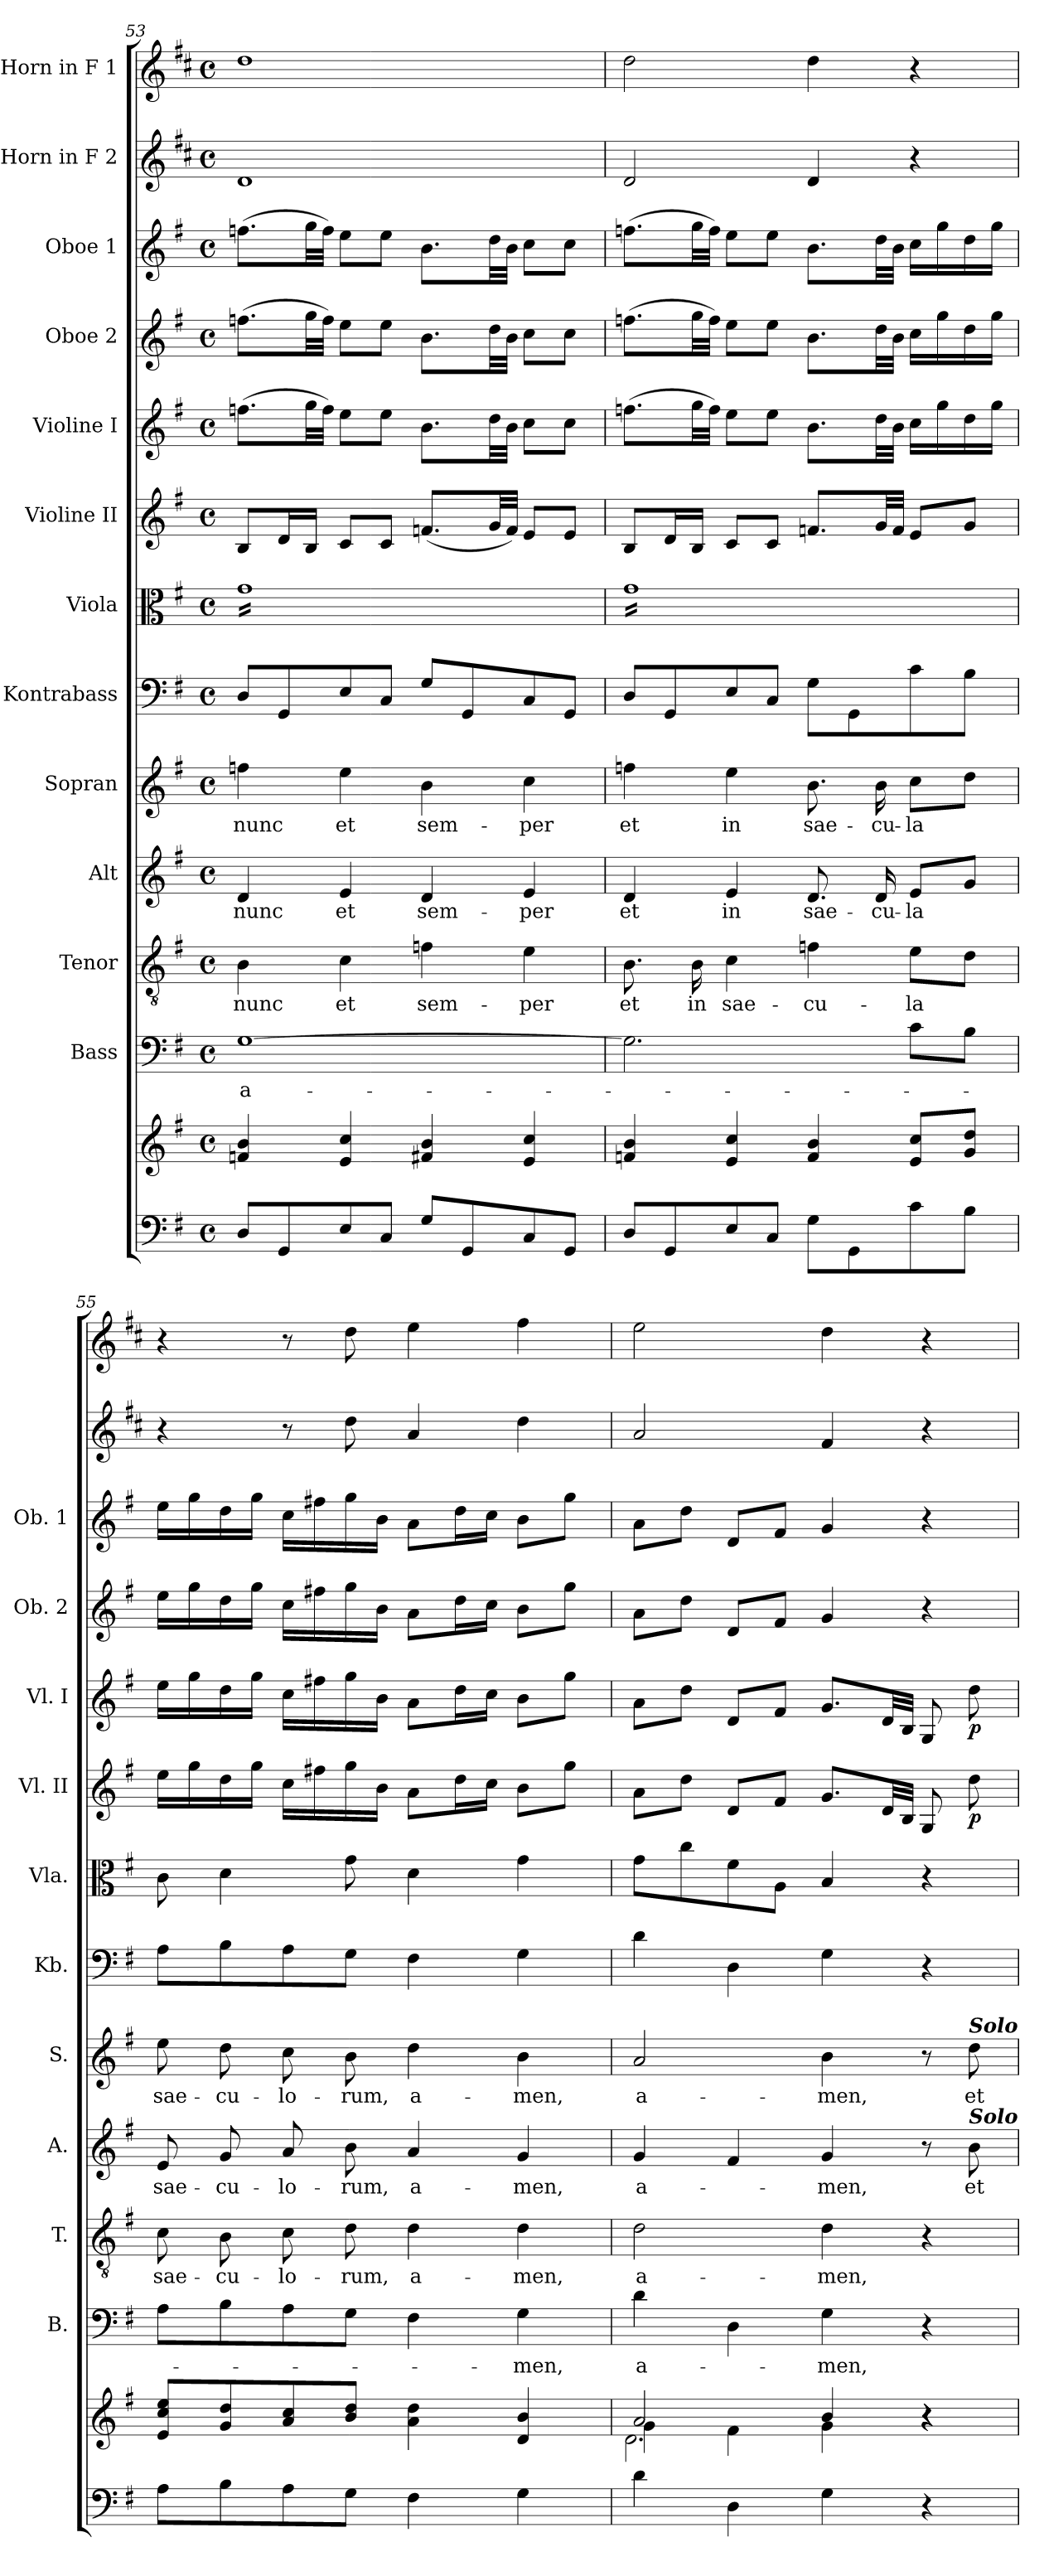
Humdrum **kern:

**kern	**kern	**kern	**text	**kern	**text	**kern	**text	**kern	**text	**kern	**kern	**kern	**dynam	**kern	**dynam	**kern	**kern	**kern	**kern
*part13	*part13	*part12	*part12	*part11	*part11	*part10	*part10	*part9	*part9	*part8	*part7	*part6	*part6	*part5	*part5	*part4	*part3	*part2	*part1
*staff14	*staff13	*staff12	*staff12	*staff11	*staff11	*staff10	*staff10	*staff9	*staff9	*staff8	*staff7	*staff6	*staff6	*staff5	*staff5	*staff4	*staff3	*staff2	*staff1
*	*	*I"Bass	*	*I"Tenor	*	*I"Alt	*	*I"Sopran	*	*I"Kontrabass	*I"Viola	*I"Violine II	*	*I"Violine I	*	*I"Oboe 2	*I"Oboe 1	*I"Horn in F 2	*I"Horn in F 1
*	*	*I'B.	*	*I'T.	*	*I'A.	*	*I'S.	*	*I'Kb.	*I'Vla.	*I'Vl. II	*	*I'Vl. I	*	*I'Ob. 2	*I'Ob. 1	*	*
!!LO:PB:g=z
*clefF4	*clefG2	*clefF4	*	*clefGv2	*	*clefG2	*	*clefG2	*	*clefF4	*clefC3	*clefG2	*	*clefG2	*	*clefG2	*clefG2	*clefG2	*clefG2
*	*	*	*	*	*	*	*	*	*	*ITrd7c12	*	*	*	*	*	*	*	*ITrd4c7	*ITrd4c7
*k[f#]	*k[f#]	*k[f#]	*	*k[f#]	*	*k[f#]	*	*k[f#]	*	*k[f#]	*k[f#]	*k[f#]	*	*k[f#]	*	*k[f#]	*k[f#]	*k[f#]	*k[f#]
*G:	*G:	*G:	*	*G:	*	*G:	*	*G:	*	*G:	*G:	*G:	*	*G:	*	*G:	*G:	*G:	*G:
*M4/4	*M4/4	*M4/4	*	*M4/4	*	*M4/4	*	*M4/4	*	*M4/4	*M4/4	*M4/4	*	*M4/4	*	*M4/4	*M4/4	*M4/4	*M4/4
*met(c)	*met(c)	*met(c)	*	*met(c)	*	*met(c)	*	*met(c)	*	*met(c)	*met(c)	*met(c)	*	*met(c)	*	*met(c)	*met(c)	*met(c)	*met(c)
=53	=53	=53	=53	=53	=53	=53	=53	=53	=53	=53	=53	=53	=53	=53	=53	=53	=53	=53	=53
!	!	!	!LO:LY:b	!	!LO:LY:b	!	!LO:LY:b	!	!LO:LY:b	!	!	!	!	!	!	!	!	!	!
*	*	*	*	*	*	*	*	*	*	*	*tremolo	*	*	*	*	*	*	*	*
8D/L	4fn/ 4b/	[1G	a-	4B\	nunc	4d/	nunc	4ffn\	nunc	8DD/L	16gLL	8B/L	.	(>8.ffn\L	.	(>8.ffn\L	(>8.ffn\L	1G	1g
.	.	.	.	.	.	.	.	.	.	.	16g	.	.	.	.	.	.	.	.
8GG/	.	.	.	.	.	.	.	.	.	8GGG/	16g	16d/L	.	.	.	.	.	.	.
.	.	.	.	.	.	.	.	.	.	.	16g	16B/JJ	.	32gg\LL	.	32gg\LL	32gg\LL	.	.
.	.	.	.	.	.	.	.	.	.	.	.	.	.	32ff\JJJ)	.	32ff\JJJ)	32ff\JJJ)	.	.
!	!	!	!	!	!LO:LY:b	!	!LO:LY:b	!	!LO:LY:b	!	!	!	!	!	!	!	!	!	!
8E/	4e/ 4cc/	.	.	4c\	et	4e/	et	4ee\	et	8EE/	16g	8c/L	.	8ee\L	.	8ee\L	8ee\L	.	.
.	.	.	.	.	.	.	.	.	.	.	16g	.	.	.	.	.	.	.	.
8C/J	.	.	.	.	.	.	.	.	.	8CC/J	16g	8c/J	.	8ee\J	.	8ee\J	8ee\J	.	.
.	.	.	.	.	.	.	.	.	.	.	16g	.	.	.	.	.	.	.	.
!	!	!	!	!	!LO:LY:b	!	!LO:LY:b	!	!LO:LY:b	!	!	!	!	!	!	!	!	!	!
8G/L	4f#X/ 4b/	.	.	4fn\	sem-	4d/	sem-	4b\	sem-	8GG/L	16g	(<8.fn/L	.	8.b\L	.	8.b\L	8.b\L	.	.
.	.	.	.	.	.	.	.	.	.	.	16g	.	.	.	.	.	.	.	.
8GG/	.	.	.	.	.	.	.	.	.	8GGG/	16g	.	.	.	.	.	.	.	.
.	.	.	.	.	.	.	.	.	.	.	16g	32g/LL	.	32dd\LL	.	32dd\LL	32dd\LL	.	.
.	.	.	.	.	.	.	.	.	.	.	.	32f/JJJ)	.	32b\JJJ	.	32b\JJJ	32b\JJJ	.	.
!	!	!	!	!	!LO:LY:b	!	!LO:LY:b	!	!LO:LY:b	!	!	!	!	!	!	!	!	!	!
8C/	4e/ 4cc/	.	.	4e\	-per	4e/	-per	4cc\	-per	8CC/	16g	8e/L	.	8cc\L	.	8cc\L	8cc\L	.	.
.	.	.	.	.	.	.	.	.	.	.	16g	.	.	.	.	.	.	.	.
8GG/J	.	.	.	.	.	.	.	.	.	8GGG/J	16g	8e/J	.	8cc\J	.	8cc\J	8cc\J	.	.
.	.	.	.	.	.	.	.	.	.	.	16gJJ	.	.	.	.	.	.	.	.
=54	=54	=54	=54	=54	=54	=54	=54	=54	=54	=54	=54	=54	=54	=54	=54	=54	=54	=54	=54
!	!	!	!	!	!LO:LY:b	!	!LO:LY:b	!	!LO:LY:b	!	!	!	!	!	!	!	!	!	!
8D/L	4fn/ 4b/	2.G\]	.	8.B\	et	4d/	et	4ffn\	et	8DD/L	16gLL	8B/L	.	(>8.ffn\L	.	(>8.ffn\L	(>8.ffn\L	2G/	2g\
.	.	.	.	.	.	.	.	.	.	.	16g	.	.	.	.	.	.	.	.
8GG/	.	.	.	.	.	.	.	.	.	8GGG/	16g	16d/L	.	.	.	.	.	.	.
!	!	!	!	!	!LO:LY:b	!	!	!	!	!	!	!	!	!	!	!	!	!	!
.	.	.	.	16B\	in	.	.	.	.	.	16g	16B/JJ	.	32gg\LL	.	32gg\LL	32gg\LL	.	.
.	.	.	.	.	.	.	.	.	.	.	.	.	.	32ff\JJJ)	.	32ff\JJJ)	32ff\JJJ)	.	.
!	!	!	!	!	!LO:LY:b	!	!LO:LY:b	!	!LO:LY:b	!	!	!	!	!	!	!	!	!	!
8E/	4e/ 4cc/	.	.	4c\	sae-	4e/	in	4ee\	in	8EE/	16g	8c/L	.	8ee\L	.	8ee\L	8ee\L	.	.
.	.	.	.	.	.	.	.	.	.	.	16g	.	.	.	.	.	.	.	.
8C/J	.	.	.	.	.	.	.	.	.	8CC/J	16g	8c/J	.	8ee\J	.	8ee\J	8ee\J	.	.
.	.	.	.	.	.	.	.	.	.	.	16g	.	.	.	.	.	.	.	.
!	!	!	!	!	!LO:LY:b	!	!LO:LY:b	!	!LO:LY:b	!	!	!	!	!	!	!	!	!	!
8G\L	4f/ 4b/	.	.	4fn\	-cu-	8.d/	sae-	8.b\	sae-	8GG\L	16g	8.fn/L	.	8.b\L	.	8.b\L	8.b\L	4G/	4g\
.	.	.	.	.	.	.	.	.	.	.	16g	.	.	.	.	.	.	.	.
8GG\	.	.	.	.	.	.	.	.	.	8GGG\	16g	.	.	.	.	.	.	.	.
!	!	!	!	!	!	!	!LO:LY:b	!	!LO:LY:b	!	!	!	!	!	!	!	!	!	!
.	.	.	.	.	.	16d/	-cu-	16b\	-cu-	.	16g	32g/LL	.	32dd\LL	.	32dd\LL	32dd\LL	.	.
.	.	.	.	.	.	.	.	.	.	.	.	32f/JJJ	.	32b\JJJ	.	32b\JJJ	32b\JJJ	.	.
!	!	!	!	!	!LO:LY:b	!	!LO:LY:b	!	!LO:LY:b	!	!	!	!	!	!	!	!	!	!
8c\	8e/ 8cc/L	8c\L	.	8e\L	-la	8e/L	-la	8cc\L	-la	8C\	16g	8e/L	.	16cc\LL	.	16cc\LL	16cc\LL	4r	4r
.	.	.	.	.	.	.	.	.	.	.	16g	.	.	16gg\	.	16gg\	16gg\	.	.
8B\J	8g/ 8dd/J	8B\J	.	8d\J	.	8g/J	.	8dd\J	.	8BB\J	16g	8g/J	.	16dd\	.	16dd\	16dd\	.	.
.	.	.	.	.	.	.	.	.	.	.	16gJJ	.	.	16gg\JJ	.	16gg\JJ	16gg\JJ	.	.
*	*	*	*	*	*	*	*	*	*	*	*Xtremolo	*	*	*	*	*	*	*	*
=55	=55	=55	=55	=55	=55	=55	=55	=55	=55	=55	=55	=55	=55	=55	=55	=55	=55	=55	=55
!	!	!	!	!	!LO:LY:b	!	!LO:LY:b	!	!LO:LY:b	!	!	!	!	!	!	!	!	!	!
8A\L	8e/ 8cc/ 8ee/L	8A\L	.	8c\	sae-	8e/	sae-	8ee\	sae-	8AA\L	8c\	16ee\LL	.	16ee\LL	.	16ee\LL	16ee\LL	4r	4r
.	.	.	.	.	.	.	.	.	.	.	.	16gg\	.	16gg\	.	16gg\	16gg\	.	.
!	!	!	!	!	!LO:LY:b	!	!LO:LY:b	!	!LO:LY:b	!	!	!	!	!	!	!	!	!	!
8B\	8g/ 8dd/	8B\	.	8B\	-cu-	8g/	-cu-	8dd\	-cu-	8BB\	4d\	16dd\	.	16dd\	.	16dd\	16dd\	.	.
.	.	.	.	.	.	.	.	.	.	.	.	16gg\JJ	.	16gg\JJ	.	16gg\JJ	16gg\JJ	.	.
!	!	!	!	!	!LO:LY:b	!	!LO:LY:b	!	!LO:LY:b	!	!	!	!	!	!	!	!	!	!
8A\	8a/ 8cc/	8A\	.	8c\	-lo-	8a/	-lo-	8cc\	-lo-	8AA\	.	16cc\LL	.	16cc\LL	.	16cc\LL	16cc\LL	8r	8r
.	.	.	.	.	.	.	.	.	.	.	.	16ff#X\	.	16ff#X\	.	16ff#X\	16ff#X\	.	.
!	!	!	!	!	!LO:LY:b	!	!LO:LY:b	!	!LO:LY:b	!	!	!	!	!	!	!	!	!	!
8G\J	8b/ 8dd/J	8G\J	.	8d\	-rum,	8b\	-rum,	8b\	-rum,	8GG\J	8g\	16gg\	.	16gg\	.	16gg\	16gg\	8g\	8g\
.	.	.	.	.	.	.	.	.	.	.	.	16b\JJ	.	16b\JJ	.	16b\JJ	16b\JJ	.	.
!	!	!	!	!	!LO:LY:b	!	!LO:LY:b	!	!LO:LY:b	!	!	!	!	!	!	!	!	!	!
4F#\	4a\ 4dd\	4F#\	.	4d\	a-	4a/	a-	4dd\	a-	4FF#\	4d\	8a\L	.	8a\L	.	8a\L	8a\L	4d/	4a\
.	.	.	.	.	.	.	.	.	.	.	.	16dd\L	.	16dd\L	.	16dd\L	16dd\L	.	.
.	.	.	.	.	.	.	.	.	.	.	.	16cc\JJ	.	16cc\JJ	.	16cc\JJ	16cc\JJ	.	.
!	!	!	!LO:LY:b	!	!LO:LY:b	!	!LO:LY:b	!	!LO:LY:b	!	!	!	!	!	!	!	!	!	!
4G\	4d/ 4b/	4G\	-men,	4d\	-men,	4g/	-men,	4b\	-men,	4GG\	4g\	8b\L	.	8b\L	.	8b\L	8b\L	4g\	4b\
.	.	.	.	.	.	.	.	.	.	.	.	8gg\J	.	8gg\J	.	8gg\J	8gg\J	.	.
=56	=56	=56	=56	=56	=56	=56	=56	=56	=56	=56	=56	=56	=56	=56	=56	=56	=56	=56	=56
*	*^	*	*	*	*	*	*	*	*	*	*	*	*	*	*	*	*	*	*
*	*	*^	*	*	*	*	*	*	*	*	*	*	*	*	*	*	*	*	*	*
!	!	!	!	!	!LO:LY:b	!	!LO:LY:b	!	!LO:LY:b	!	!LO:LY:b	!	!	!	!	!	!	!	!	!	!
4d\	2a/	4g\	2.d\	4d\	a-	2d\	a-	4g/	a-	2a/	a-	4D\	8g\L	8a\L	.	8a\L	.	8a\L	8a\L	2d/	2a\
.	.	.	.	.	.	.	.	.	.	.	.	.	8cc\	8dd\J	.	8dd\J	.	8dd\J	8dd\J	.	.
4D\	.	4f#\	.	4D\	.	.	.	4f#/	.	.	.	4DD\	8f#\	8d/L	.	8d/L	.	8d/L	8d/L	.	.
.	.	.	.	.	.	.	.	.	.	.	.	.	8A\J	8f#/J	.	8f#/J	.	8f#/J	8f#/J	.	.
!	!	!	!	!	!LO:LY:b	!	!LO:LY:b	!	!LO:LY:b	!	!LO:LY:b	!	!	!	!	!	!	!	!	!	!
4G\	4b/	4g\	.	4G\	-men,	4d\	-men,	4g/	-men,	4b\	-men,	4GG\	4B/	8.g/L	.	8.g/L	.	4g/	4g/	4B/	4g\
.	.	.	.	.	.	.	.	.	.	.	.	.	.	32d/LL	.	32d/LL	.	.	.	.	.
.	.	.	.	.	.	.	.	.	.	.	.	.	.	32B/JJJ	.	32B/JJJ	.	.	.	.	.
4r	4r	4r	4r	4r	.	4r	.	8r	.	8r	.	4r	4r	8G/	.	8G/	.	4r	4r	4r	4r
!	!	!	!	!	!	!	!	!	!	!LO:TX:a:Bi:t=Solo	!	!	!	!	!	!	!	!	!	!	!
!	!	!	!	!	!	!	!	!LO:TX:a:Bi:t=Solo	!	!	!	!	!	!	!	!	!	!	!	!	!
!	!	!	!	!	!	!	!	!	!LO:LY:b	!	!LO:LY:b	!	!	!	!LO:DY:b	!	!LO:DY:b	!	!	!	!
.	.	.	.	.	.	.	.	8b\	et	8dd\	et	.	.	8dd\	p	8dd\	p	.	.	.	.
*	*v	*v	*v	*	*	*	*	*	*	*	*	*	*	*	*	*	*	*	*	*	*
=	=	=	=	=	=	=	=	=	=	=	=	=	=	=	=	=	=	=	=
*-	*-	*-	*-	*-	*-	*-	*-	*-	*-	*-	*-	*-	*-	*-	*-	*-	*-	*-	*-
